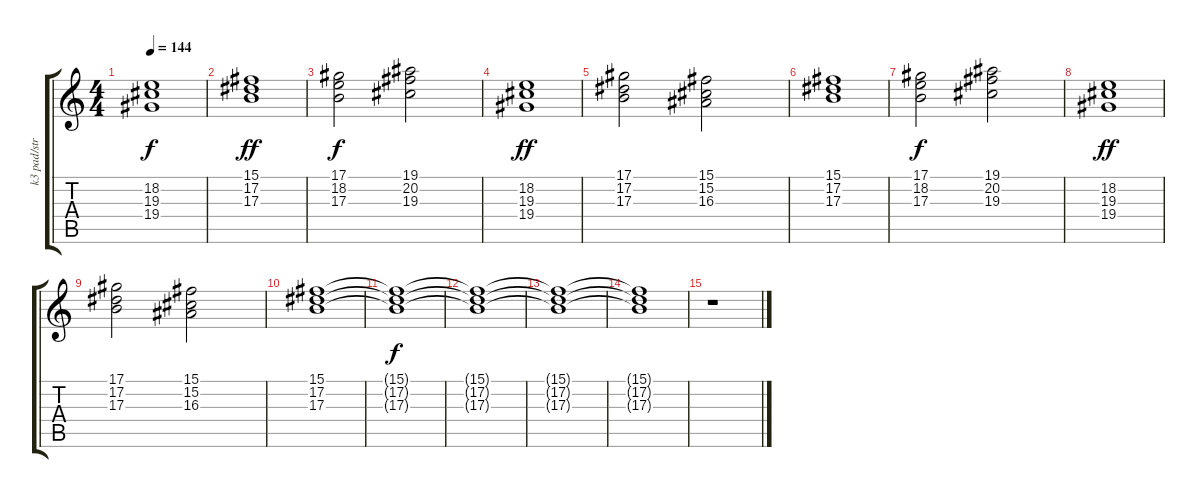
\track ("k3 pad/strings" "k3 pad/str") {instrument pad7halo}
\staff {score tabs}
\tuning (Eb4 Bb3 Gb3 Db3 Ab2 Eb2) {hide}
\ts (4 4)
\tempo 144
\clef g2
\ks c
(18.2{t} 19.3{t} 19.4{t}).1{dy f} |
(15.1 17.2 17.3).1{dy ff} |
(17.1 18.2 17.3).2{dy f} (19.1 20.2 19.3).2 |
(18.2 19.3 19.4).1{dy ff} |
(17.1 17.2 17.3).2 (15.1 15.2 16.3).2 |
(15.1 17.2 17.3).1 |
(17.1 18.2 17.3).2{dy f} (19.1 20.2 19.3).2 |
(18.2 19.3 19.4).1{dy ff} |
(17.1 17.2 17.3).2 (15.1 15.2 16.3).2 |
(15.1 17.2 17.3).1 |
(15.1{t} 17.2{t} 17.3{t}).1{dy f} |
(15.1{t} 17.2{t} 17.3{t}).1 |
(15.1{t} 17.2{t} 17.3{t}).1 |
(15.1{t} 17.2{t} 17.3{t}).1 |
r.1
